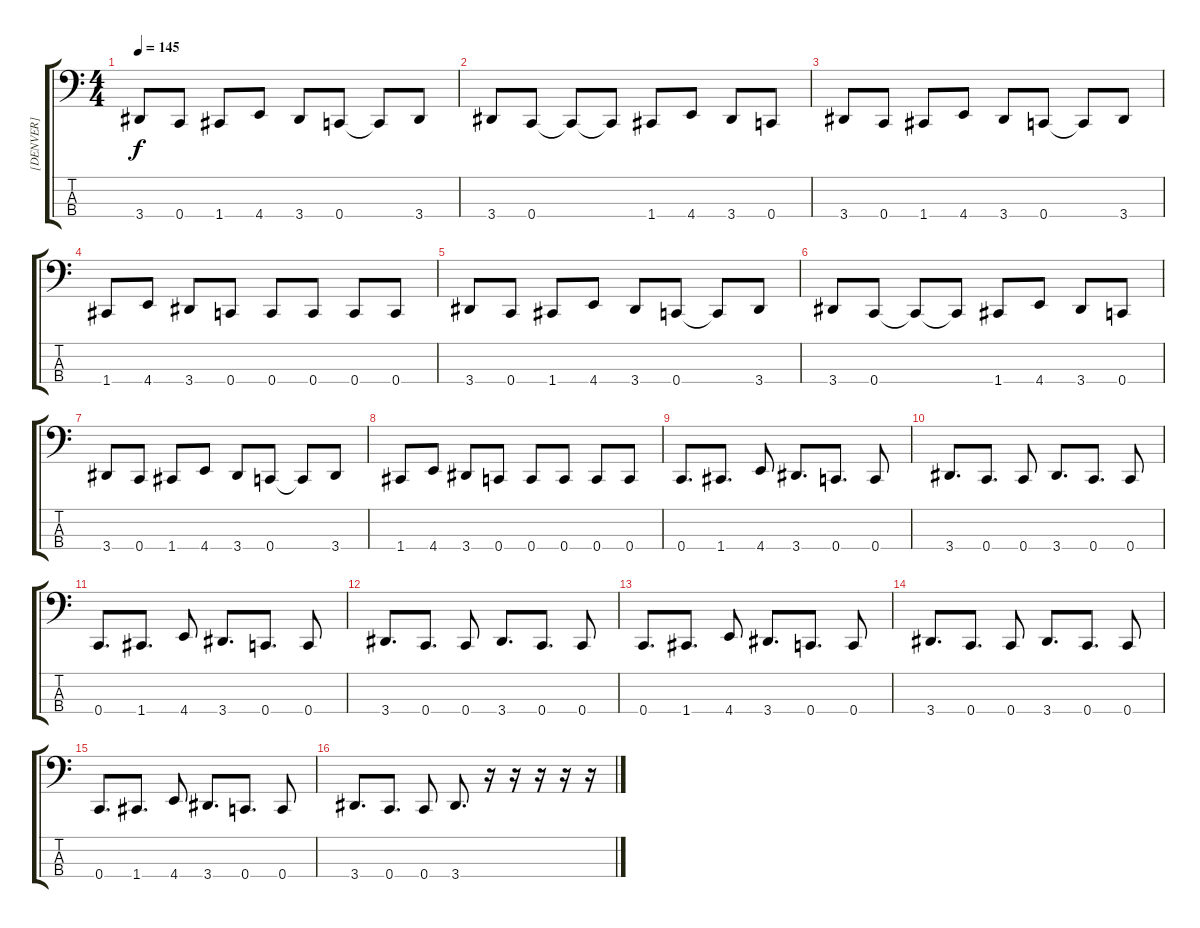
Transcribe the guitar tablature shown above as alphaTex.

\track ("[DENVER]" "[DENVER]") {instrument electricbassfinger}
\staff {score tabs}
\tuning (F2 C2 G1 C1) {hide}
\ts (4 4)
\tempo 145
\clef f4
\ks c
3.4.8{dy f} 0.4.8 1.4.8 4.4.8 3.4.8 0.4.8 0.4{t}.8 3.4.8 |
3.4.8 0.4.8 0.4{t}.8 0.4{t}.8 1.4.8 4.4.8 3.4.8 0.4.8 |
3.4.8 0.4.8 1.4.8 4.4.8 3.4.8 0.4.8 0.4{t}.8 3.4.8 |
1.4.8 4.4.8 3.4.8 0.4.8 0.4.8 0.4.8 0.4.8 0.4.8 |
3.4.8 0.4.8 1.4.8 4.4.8 3.4.8 0.4.8 0.4{t}.8 3.4.8 |
3.4.8 0.4.8 0.4{t}.8 0.4{t}.8 1.4.8 4.4.8 3.4.8 0.4.8 |
3.4.8 0.4.8 1.4.8 4.4.8 3.4.8 0.4.8 0.4{t}.8 3.4.8 |
1.4.8 4.4.8 3.4.8 0.4.8 0.4.8 0.4.8 0.4.8 0.4.8 |
0.4.8{d} 1.4.8{d} 4.4.8 3.4.8{d} 0.4.8{d} 0.4.8 |
3.4.8{d} 0.4.8{d} 0.4.8 3.4.8{d} 0.4.8{d} 0.4.8 |
0.4.8{d} 1.4.8{d} 4.4.8 3.4.8{d} 0.4.8{d} 0.4.8 |
3.4.8{d} 0.4.8{d} 0.4.8 3.4.8{d} 0.4.8{d} 0.4.8 |
0.4.8{d} 1.4.8{d} 4.4.8 3.4.8{d} 0.4.8{d} 0.4.8 |
3.4.8{d} 0.4.8{d} 0.4.8 3.4.8{d} 0.4.8{d} 0.4.8 |
0.4.8{d} 1.4.8{d} 4.4.8 3.4.8{d} 0.4.8{d} 0.4.8 |
3.4.8{d} 0.4.8{d} 0.4.8 3.4.8{d} r.16 r.16 r.16 r.16 r.16
